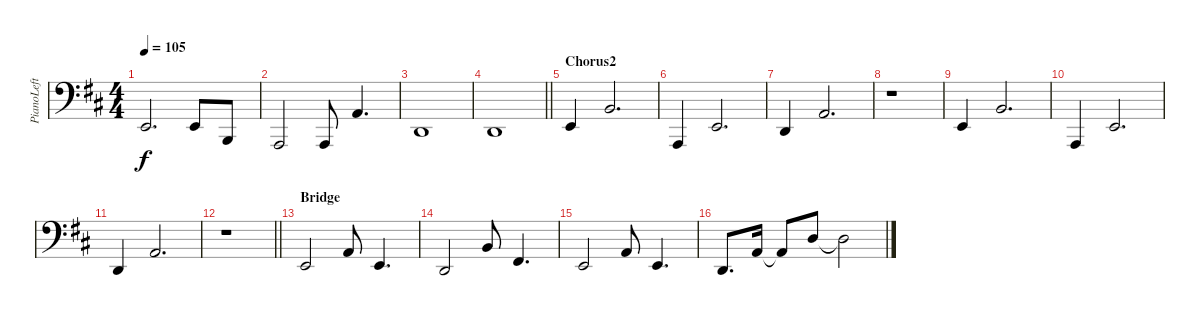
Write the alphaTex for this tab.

\track ("PianoLeft" "PianoLeft") {instrument acousticgrandpiano}
\staff {score}
\tuning (G2 D2 A1 E1) {hide}
\ts (4 4)
\tempo 105
\clef f4
\ks d
2.2.2{d dy f} 2.2.8 2.3.8 |
0.3.2 0.3.8 2.1.4{d} |
0.2.1 |
\barLineRight lightlight
0.2.1 |
\section ("" "Chorus2")
2.2.4 4.1.2{d} |
0.3.4 2.2.2{d} |
0.2.4 2.1.2{d} |
r.1 |
2.2.4 4.1.2{d} |
0.3.4 2.2.2{d} |
0.2.4 2.1.2{d} |
\barLineRight lightlight
r.1 |
\section ("" "Bridge")
2.2.2 2.1.8 2.2.4{d} |
0.2.2 4.1.8 4.2.4{d} |
2.2.2 2.1.8 2.2.4{d} |
0.2.8{d} 2.1.16 2.1{t}.8 7.1.8 7.1{t}.2
